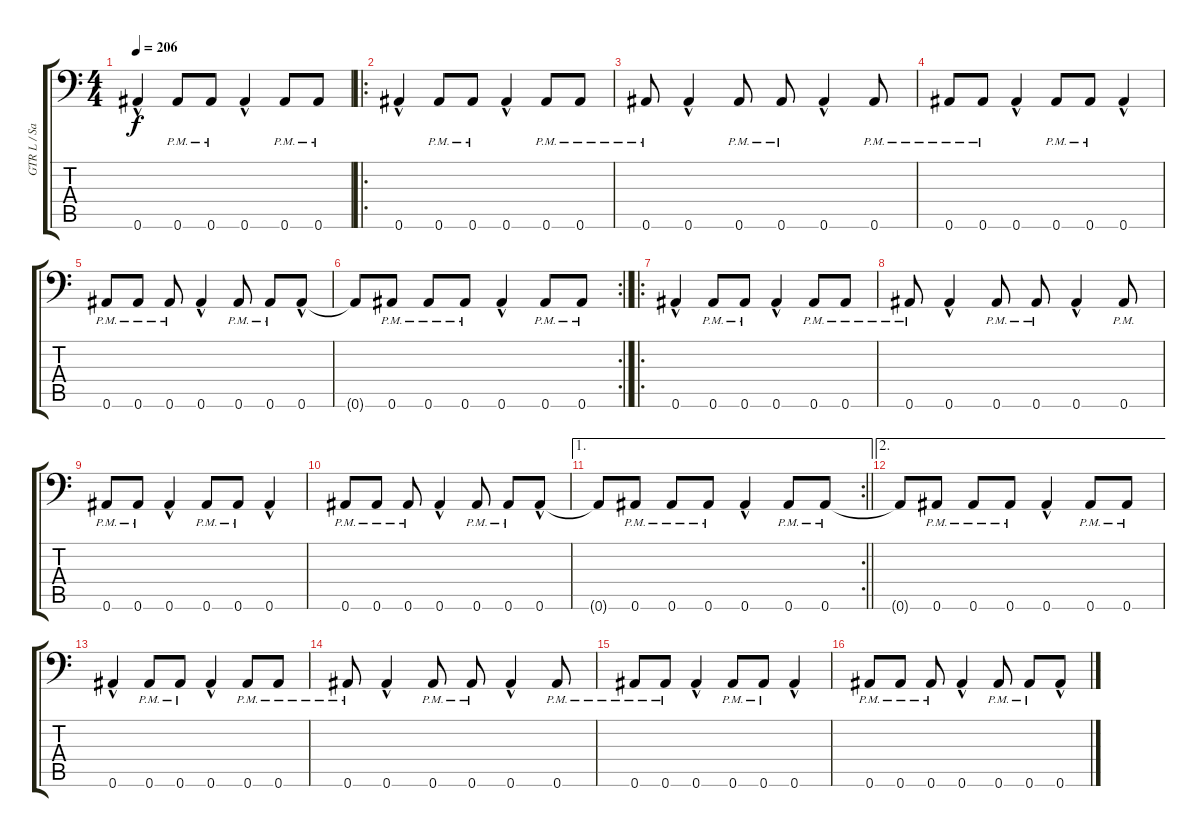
\track ("GTR L / Sanch" "GTR L / Sa") {instrument distortionguitar}
\staff {score tabs}
\tuning (C4 G3 Eb3 Bb2 F2 Bb1) {hide}
\ts (4 4)
\tempo 206
\clef f4
\ks c
0.6{hac}.4{dy f instrument distortionguitar} 0.6{pm}.8 0.6{pm}.8 0.6{hac}.4 0.6{pm}.8 0.6{pm}.8 |
\ro
0.6{hac}.4 0.6{pm}.8 0.6{pm}.8 0.6{hac}.4 0.6{pm}.8 0.6{pm}.8 |
0.6{pm}.8 0.6{hac}.4 0.6{pm}.8 0.6{pm}.8 0.6{hac}.4 0.6{pm}.8 |
0.6{pm}.8 0.6{pm}.8 0.6{hac}.4 0.6{pm}.8 0.6{pm}.8 0.6{hac}.4 |
0.6{pm}.8 0.6{pm}.8 0.6{pm}.8 0.6{hac}.4 0.6{pm}.8 0.6{pm}.8 0.6{hac}.8 |
\rc 2
\barLineRight lightlight
0.6{t}.8 0.6{pm}.8 0.6{pm}.8 0.6{pm}.8 0.6{hac}.4 0.6{pm}.8 0.6{pm}.8 |
\ro
0.6{hac}.4 0.6{pm}.8 0.6{pm}.8 0.6{hac}.4 0.6{pm}.8 0.6{pm}.8 |
0.6{pm}.8 0.6{hac}.4 0.6{pm}.8 0.6{pm}.8 0.6{hac}.4 0.6{pm}.8 |
0.6{pm}.8 0.6{pm}.8 0.6{hac}.4 0.6{pm}.8 0.6{pm}.8 0.6{hac}.4 |
0.6{pm}.8 0.6{pm}.8 0.6{pm}.8 0.6{hac}.4 0.6{pm}.8 0.6{pm}.8 0.6{hac}.8 |
\ae 1
\rc 2
\barLineRight lightlight
0.6{t}.8 0.6{pm}.8 0.6{pm}.8 0.6{pm}.8 0.6{hac}.4 0.6{pm}.8 0.6{pm}.8 |
\ae 2
0.6{t}.8 0.6{pm}.8 0.6{pm}.8 0.6{pm}.8 0.6{hac}.4 0.6{pm}.8 0.6{pm}.8 |
0.6{hac}.4 0.6{pm}.8 0.6{pm}.8 0.6{hac}.4 0.6{pm}.8 0.6{pm}.8 |
0.6{pm}.8 0.6{hac}.4 0.6{pm}.8 0.6{pm}.8 0.6{hac}.4 0.6{pm}.8 |
0.6{pm}.8 0.6{pm}.8 0.6{hac}.4 0.6{pm}.8 0.6{pm}.8 0.6{hac}.4 |
0.6{pm}.8 0.6{pm}.8 0.6{pm}.8 0.6{hac}.4 0.6{pm}.8 0.6{pm}.8 0.6{hac}.8
